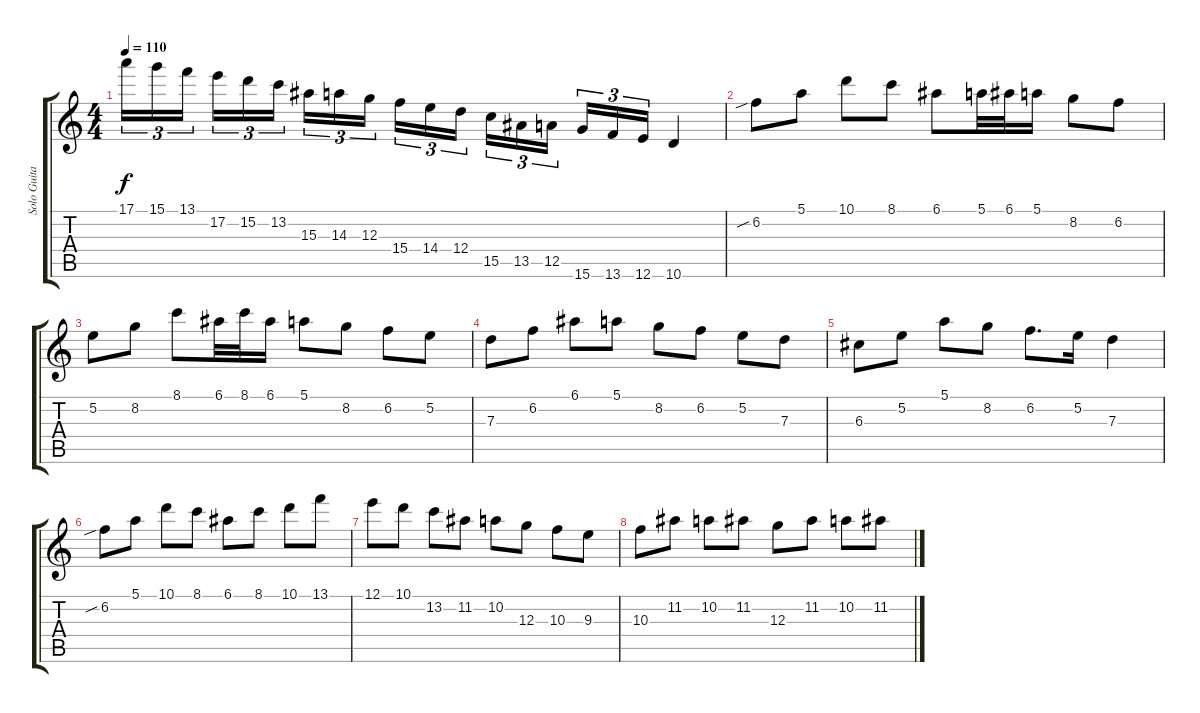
\track ("Solo Guitar 1" "Solo Guita") {instrument distortionguitar}
\staff {score tabs}
\tuning (E4 B3 G3 D3 A2 E2) {hide}
\ts (4 4)
\tempo 110
\clef g2
\ks c
17.1.16{tu (3 2) dy f} 15.1.16{tu (3 2)} 13.1.16{tu (3 2) beam splitsecondary} 17.2.16{tu (3 2)} 15.2.16{tu (3 2)} 13.2.16{tu (3 2)} 15.3.16{tu (3 2)} 14.3.16{tu (3 2)} 12.3.16{tu (3 2) beam splitsecondary} 15.4.16{tu (3 2)} 14.4.16{tu (3 2)} 12.4.16{tu (3 2)} 15.5.16{tu (3 2)} 13.5.16{tu (3 2)} 12.5.16{tu (3 2) beam splitsecondary} 15.6.16{tu (3 2)} 13.6.16{tu (3 2)} 12.6.16{tu (3 2)} 10.6.4 |
6.2{sib}.8 5.1.8 10.1.8 8.1.8 6.1.8 5.1.32 6.1.32 5.1.16 8.2.8 6.2.8 |
5.2.8 8.2.8 8.1.8 6.1.32 8.1.32 6.1.16 5.1.8 8.2.8 6.2.8 5.2.8 |
7.3.8 6.2.8 6.1.8 5.1.8 8.2.8 6.2.8 5.2.8 7.3.8 |
6.3.8 5.2.8 5.1.8 8.2.8 6.2.8{d} 5.2.16 7.3.4 |
6.2{sib}.8 5.1.8 10.1.8 8.1.8 6.1.8 8.1.8 10.1.8 13.1.8 |
12.1.8 10.1.8 13.2.8 11.2.8 10.2.8 12.3.8 10.3.8 9.3.8 |
10.3.8 11.2.8 10.2.8 11.2.8 12.3.8 11.2.8 10.2.8 11.2.8
